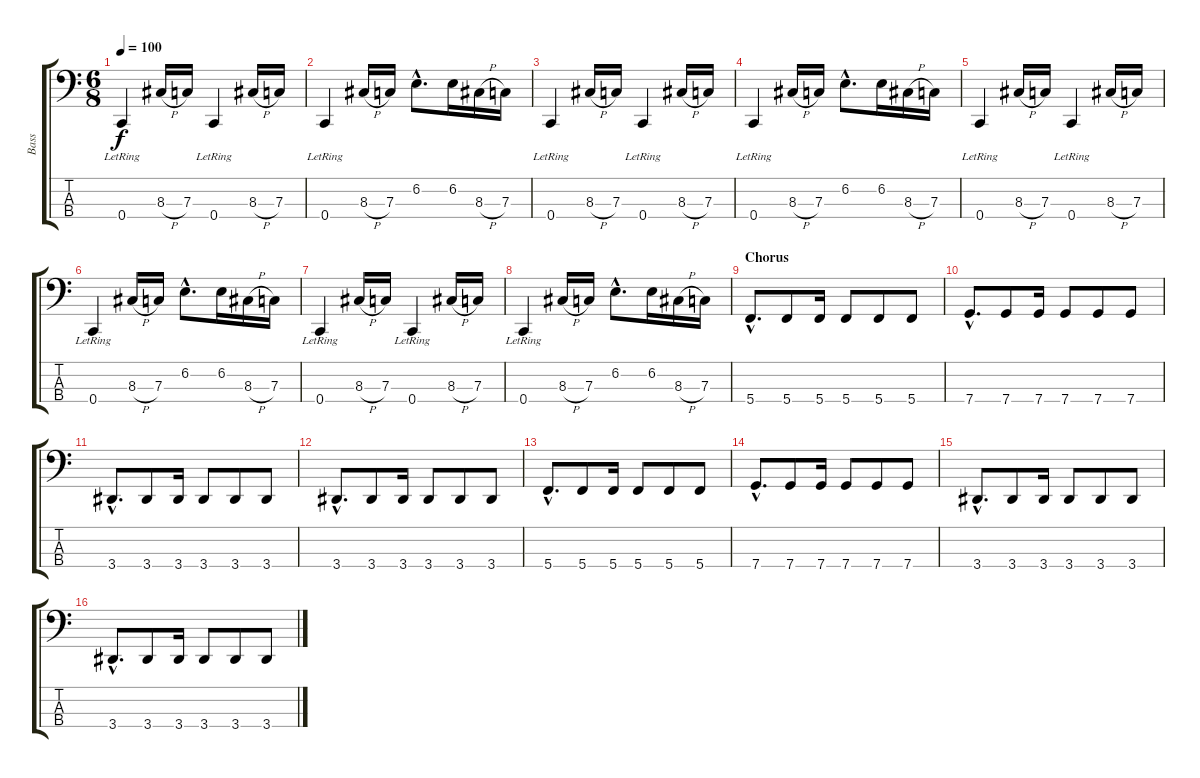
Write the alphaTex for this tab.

\track ("Bass" "Bass") {instrument electricbasspick}
\staff {score tabs}
\tuning (Eb2 Bb1 F1 C1) {hide}
\ts (6 8)
\tempo 100
\clef f4
\ks c
0.4{lr}.4{dy f} 8.3{h}.16 7.3.16 0.4{lr}.4 8.3{h}.16 7.3.16 |
0.4{lr}.4 8.3{h}.16 7.3.16 6.2{hac}.8{d} 6.2.16 8.3{h}.16 7.3.16 |
0.4{lr}.4 8.3{h}.16 7.3.16 0.4{lr}.4 8.3{h}.16 7.3.16 |
0.4{lr}.4 8.3{h}.16 7.3.16 6.2{hac}.8{d} 6.2.16 8.3{h}.16 7.3.16 |
0.4{lr}.4 8.3{h}.16 7.3.16 0.4{lr}.4 8.3{h}.16 7.3.16 |
0.4{lr}.4 8.3{h}.16 7.3.16 6.2{hac}.8{d} 6.2.16 8.3{h}.16 7.3.16 |
0.4{lr}.4 8.3{h}.16 7.3.16 0.4{lr}.4 8.3{h}.16 7.3.16 |
0.4{lr}.4 8.3{h}.16 7.3.16 6.2{hac}.8{d} 6.2.16 8.3{h}.16 7.3.16 |
\section ("" "Chorus")
5.4{hac}.8{d} 5.4.8 5.4.16 5.4.8 5.4.8 5.4.8 |
7.4{hac}.8{d} 7.4.8 7.4.16 7.4.8 7.4.8 7.4.8 |
3.4{hac}.8{d} 3.4.8 3.4.16 3.4.8 3.4.8 3.4.8 |
3.4{hac}.8{d} 3.4.8 3.4.16 3.4.8 3.4.8 3.4.8 |
5.4{hac}.8{d} 5.4.8 5.4.16 5.4.8 5.4.8 5.4.8 |
7.4{hac}.8{d} 7.4.8 7.4.16 7.4.8 7.4.8 7.4.8 |
3.4{hac}.8{d} 3.4.8 3.4.16 3.4.8 3.4.8 3.4.8 |
3.4{hac}.8{d} 3.4.8 3.4.16 3.4.8 3.4.8 3.4.8
